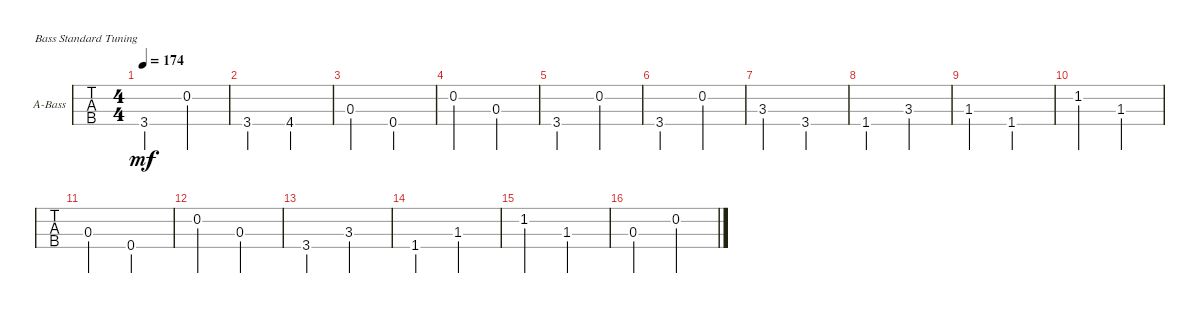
\defaultSystemsLayout 4
\bracketExtendMode groupsimilarinstruments
\firstSystemTrackNameOrientation horizontal
\otherSystemsTrackNameOrientation horizontal
\track ("Acoustic Bass" "A-Bass") {instrument acousticbass}
\staff {tabs}
\tuning (G2 D2 A1 E1)
\ts (4 4)
\tempo 174
\clef f4
\ks bb
3.4.2{dy mf} 0.2.2 |
3.4.2 4.4.2 |
0.3.2 0.4.2 |
0.2.2 0.3.2 |
3.4.2 0.2.2 |
3.4.2 0.2.2 |
3.3.2 3.4.2 |
1.4.2 3.3.2 |
1.3.2 1.4.2 |
1.2.2 1.3.2 |
0.3.2 0.4.2 |
0.2.2 0.3.2 |
3.4.2 3.3.2 |
1.4.2 1.3.2 |
1.2.2 1.3.2 |
0.3.2 0.2.2
